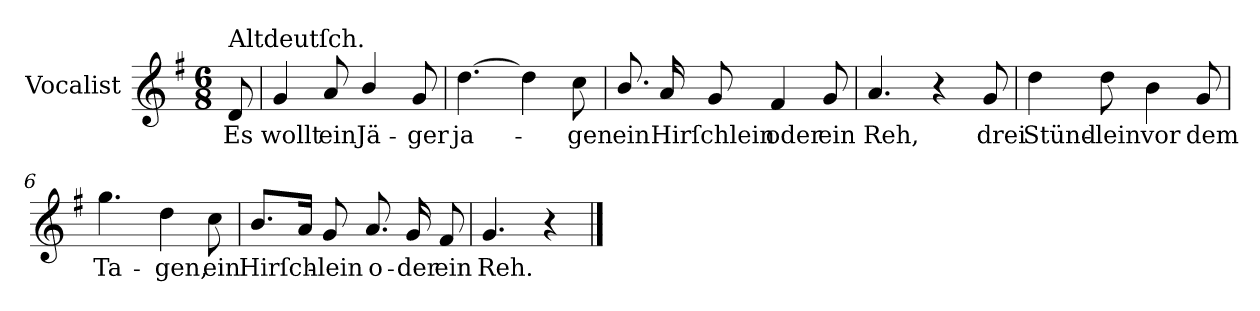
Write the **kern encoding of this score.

**kern	**text
*part1	*part1
*staff1	*staff1
*I"Vocalist	*
*k[f#]	*
*G:	*
*M6/8	*
=	=
!LO:TX:a:t=Altdeutſch.	!
8d	Es
=1	=1
4g	wollt
8a	ein
4b/	Jä-
8g	-ger
=2	=2
[4.dd	ja-
4dd]	.
8cc	-gen
=3	=3
8.b/	ein
16a	Hirſchlein
8g	.
4f#	oder
8g	ein
=4	=4
4.a	Reh,
4r	.
8g	drei
=5	=5
4dd	Stünd-
8dd	-lein
4b	vor
8g	dem
=6	=6
4.gg	Ta-
4dd	-gen,
8cc	ein
=7	=7
8.bL	Hirſch-
16aJk	.
8g	-lein
8.a	o-
16g	-der
8f#	ein
=8	=8
4.g	Reh.
4r	.
==	==
*-	*-
